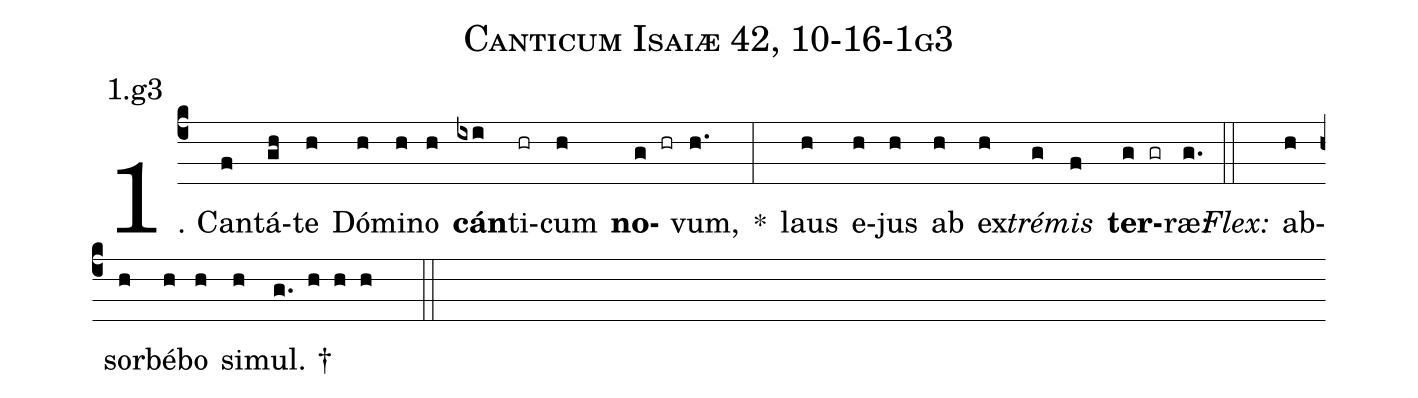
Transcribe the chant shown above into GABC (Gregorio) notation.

name: Canticum Isaiæ 42, 10-16-1g3;
annotation: 1.g3;
%%
(c4)1. Can(f)tá(gh)te(h) Dó(h)mi(h)no(h) <b>cán</b>(ixi)ti(hr)cum(h) <b>no</b>(g hr)vum,(h.) *(:) laus(h) e(h)jus(h) ab(h) ex(h)<i>tré</i>(g)<i>mis</i>(f) <b>ter</b>(g gr)ræ:(g.) (::)
<i>Flex:</i>()  ab(h)sor(h)bé(h)bo(h) si(h)mul. †(g. h h h  ::)
